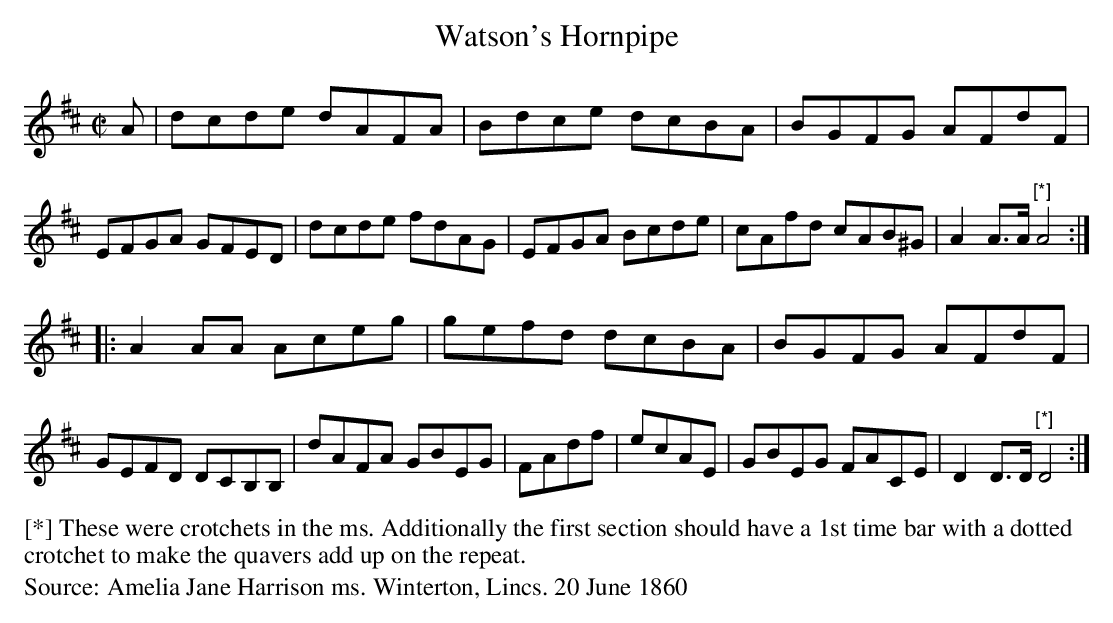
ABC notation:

X:1
T:Watson's Hornpipe
M:C|
L:1/8
K:D
A|dcde dAFA|Bdce dcBA|BGFG AFdF|
EFGA GFED|dcde fdAG|EFGA Bcde|cAfd cAB^G|A2A>A"^[*]"A4::
A2AA Aceg|gefd dcBA|BGFG AFdF|GEFD DCB,B,|dAFA GBEG|FAdf|ecAE|\
GBEG FACE|D2D>D"^[*]"D4:|
